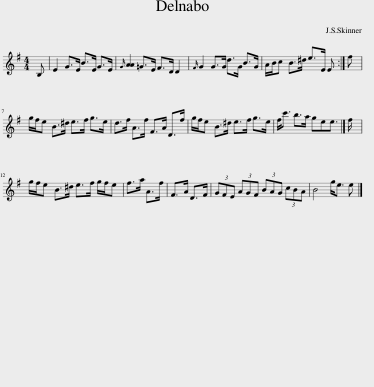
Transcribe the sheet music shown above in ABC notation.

X:1
L:1/8
M:4/4
I:linebreak $
K:Emin
V:1 treble
V:1
 B, | E2 G>E B>E G>E |{G} [AA]2 =G>E F>D D2 |{F} G2 G>G d>G B>G | A/B/c B>^d e>E E :| %5
 f |$ g/f/e B>^d e>f g>e | d>f A>f F>A D>f | g/f/e B>^d e>f g>e | f<c' b>a gee3/2 |] %10
 f/ |$ g/f/e B>^d e>f g/f/e | f>a A>f | F>A D>F | (3GFE (3AGF (3BAG (3cBA | %15
 B4 g<e e |] %16
